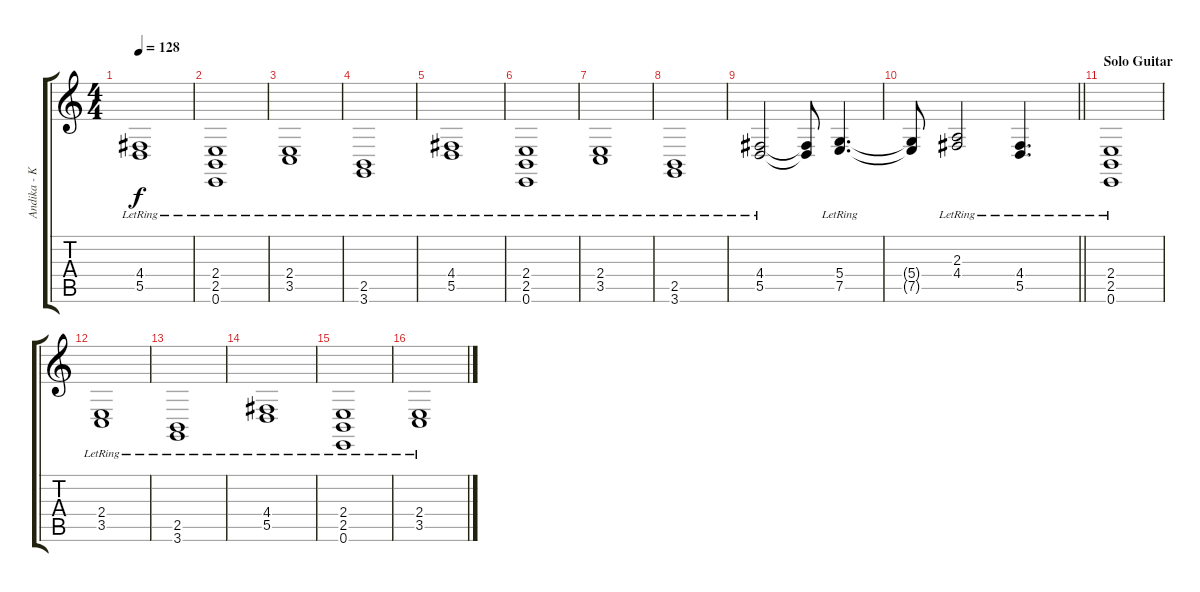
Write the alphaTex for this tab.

\track ("Andika - Keyboard" "Andika - K") {instrument reedorgan}
\staff {score tabs}
\tuning (E4 B3 G3 D3 A2 E2) {hide}
\ts (4 4)
\tempo 128
\clef g2
\ks c
(4.4{lr} 5.5{lr}).1{dy f} |
(2.4{lr} 2.5{lr} 0.6{lr}).1 |
(2.4{lr} 3.5{lr}).1 |
(2.5{lr} 3.6{lr}).1 |
(4.4{lr} 5.5{lr}).1 |
(2.4{lr} 2.5{lr} 0.6{lr}).1 |
(2.4{lr} 3.5{lr}).1 |
(2.5{lr} 3.6{lr}).1 |
(4.4{lr} 5.5).2 (4.4{t} 5.5{t}).8 (5.4{lr} 7.5).4{d} |
\barLineRight lightlight
(5.4{t} 7.5{t}).8 (2.3 4.4{lr}).2 (4.4{lr} 5.5).4{d} |
\section ("" "Solo Guitar")
(2.4{lr} 2.5{lr} 0.6{lr}).1 |
(2.4{lr} 3.5{lr}).1 |
(2.5{lr} 3.6{lr}).1 |
(4.4{lr} 5.5{lr}).1 |
(2.4{lr} 2.5{lr} 0.6{lr}).1 |
(2.4{lr} 3.5{lr}).1
